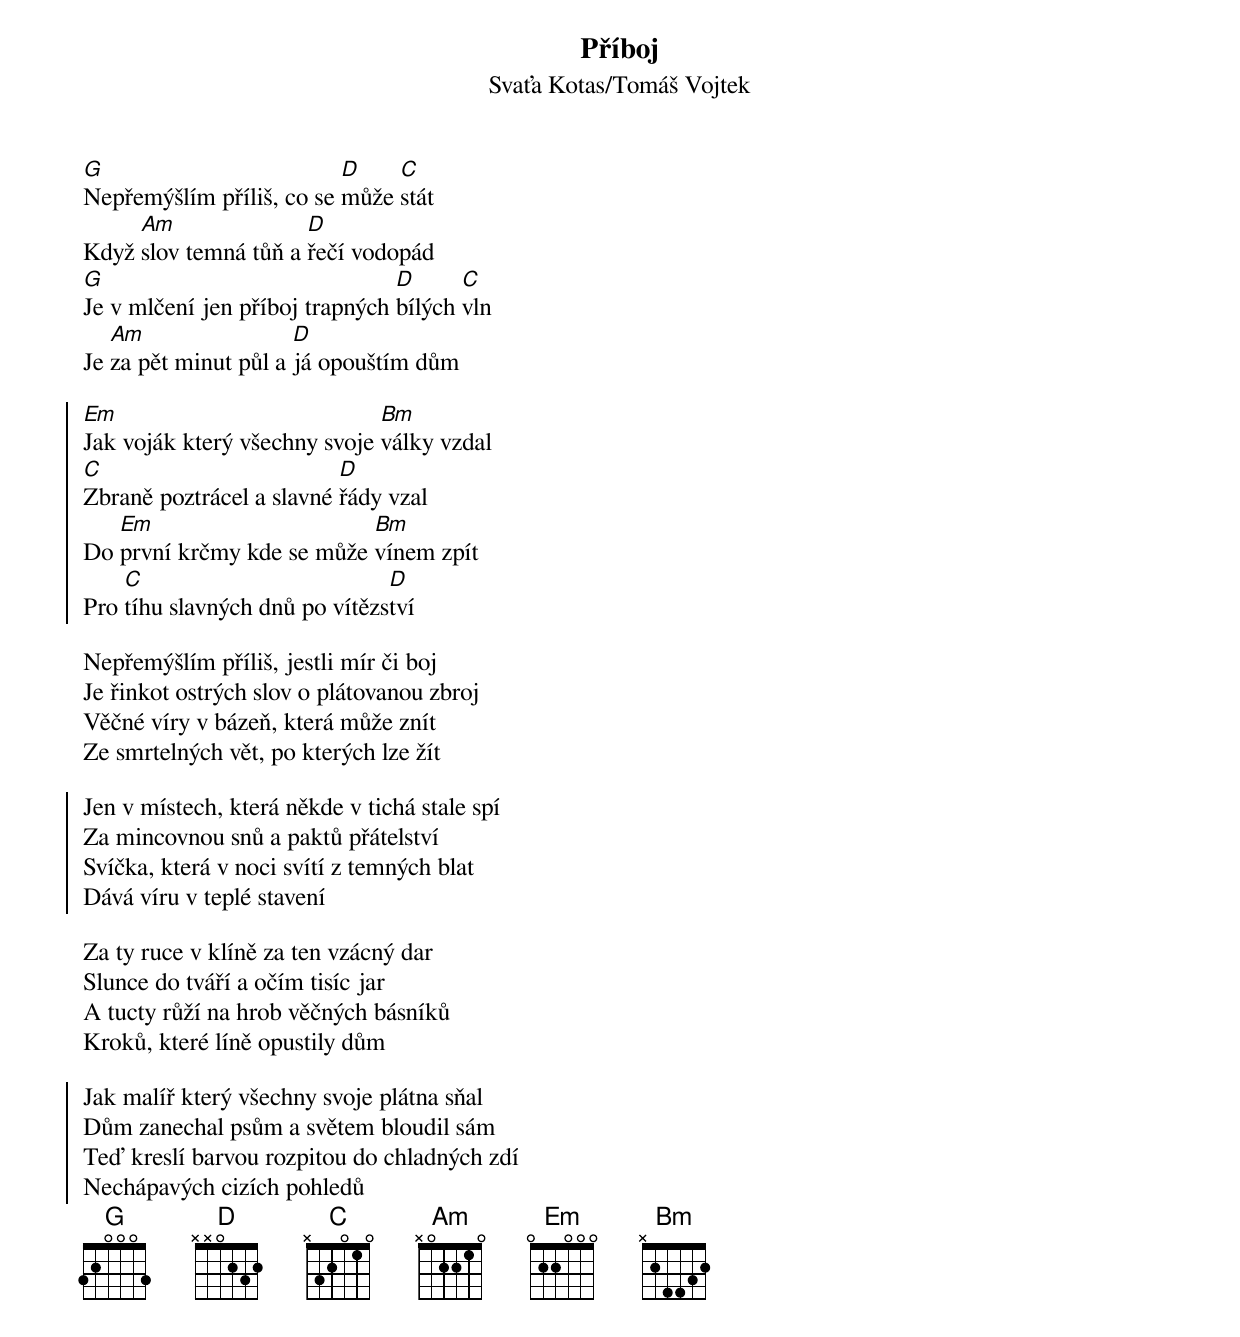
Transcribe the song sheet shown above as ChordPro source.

{title: Příboj}
{subtitle: Svaťa Kotas/Tomáš Vojtek}

[G]Nepřemýšlím příliš, co se [D]může [C]stát
Když [Am]slov temná tůň a [D]řečí vodopád
[G]Je v mlčení jen příboj trapných [D]bílých [C]vln
Je [Am]za pět minut půl a [D]já opouštím dům

{soc}
[Em]Jak voják který všechny svoje [Bm]války vzdal
[C]Zbraně poztrácel a slavné [D]řády vzal
Do [Em]první krčmy kde se může [Bm]vínem zpít
Pro [C]tíhu slavných dnů po vítězs[D]tví
{eoc}

Nepřemýšlím příliš, jestli mír či boj
Je řinkot ostrých slov o plátovanou zbroj
Věčné víry v bázeň, která může znít
Ze smrtelných vět, po kterých lze žít

{soc}
Jen v místech, která někde v tichá stale spí
Za mincovnou snů a paktů přátelství
Svíčka, která v noci svítí z temných blat
Dává víru v teplé stavení
{eoc}

Za ty ruce v klíně za ten vzácný dar
Slunce do tváří a očím tisíc jar
A tucty růží na hrob věčných básníků
Kroků, které líně opustily dům

{soc}
Jak malíř který všechny svoje plátna sňal
Dům zanechal psům a světem bloudil sám
Teď kreslí barvou rozpitou do chladných zdí
Nechápavých cizích pohledů
{eoc}
